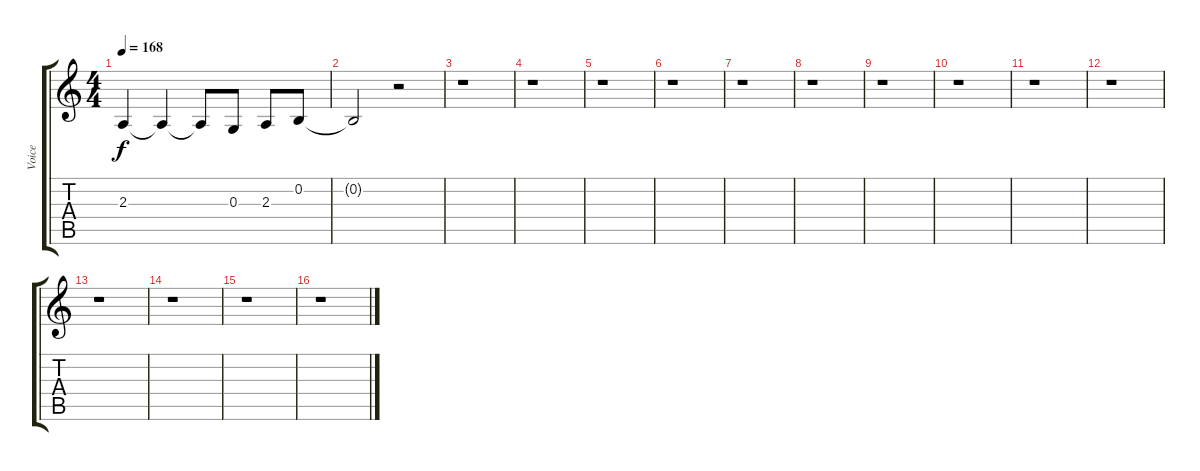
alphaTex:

\track ("Voice" "Voice") {instrument violin}
\staff {score tabs}
\tuning (E4 B3 G3 D3 A2 E2) {hide}
\ts (4 4)
\tempo 168
\clef g2
\ks c
2.3{t}.4{dy f} 2.3{t}.4 2.3{t}.8 0.3.8 2.3.8 0.2.8 |
0.2{t}.2 r.2 |
r.1 |
r.1 |
r.1 |
r.1 |
r.1 |
r.1 |
r.1 |
r.1 |
r.1 |
r.1 |
r.1 |
r.1 |
r.1 |
r.1
